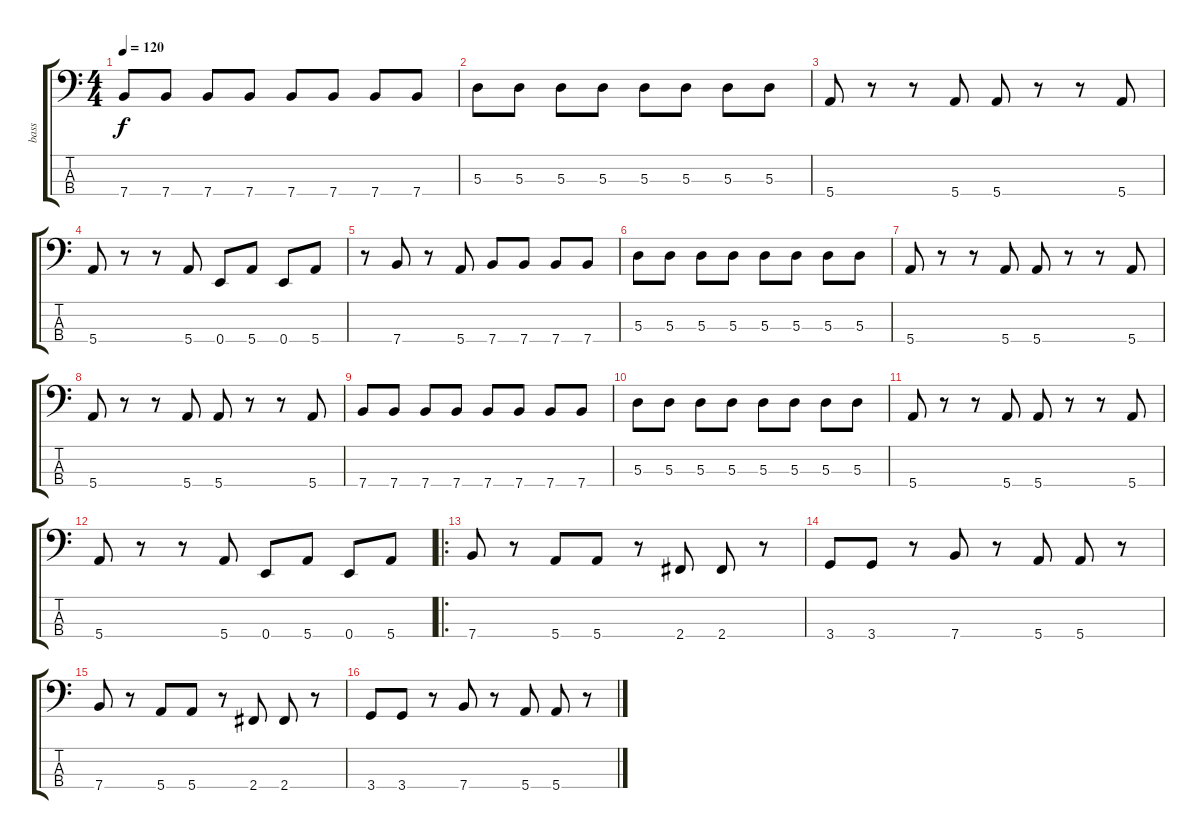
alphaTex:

\track ("bass" "bass") {mute instrument electricbassfinger}
\staff {score tabs}
\tuning (G2 D2 A1 E1) {hide}
\ts (4 4)
\tempo 120
\clef f4
\ks c
7.4.8{dy f} 7.4.8 7.4.8 7.4.8 7.4.8 7.4.8 7.4.8 7.4.8 |
5.3.8 5.3.8 5.3.8 5.3.8 5.3.8 5.3.8 5.3.8 5.3.8 |
5.4.8 r.8 r.8 5.4.8 5.4.8 r.8 r.8 5.4.8 |
5.4.8 r.8 r.8 5.4.8 0.4.8 5.4.8 0.4.8 5.4.8 |
r.8 7.4.8 r.8 5.4.8 7.4.8 7.4.8 7.4.8 7.4.8 |
5.3.8 5.3.8 5.3.8 5.3.8 5.3.8 5.3.8 5.3.8 5.3.8 |
5.4.8 r.8 r.8 5.4.8 5.4.8 r.8 r.8 5.4.8 |
5.4.8 r.8 r.8 5.4.8 5.4.8 r.8 r.8 5.4.8 |
7.4.8 7.4.8 7.4.8 7.4.8 7.4.8 7.4.8 7.4.8 7.4.8 |
5.3.8 5.3.8 5.3.8 5.3.8 5.3.8 5.3.8 5.3.8 5.3.8 |
5.4.8 r.8 r.8 5.4.8 5.4.8 r.8 r.8 5.4.8 |
5.4.8 r.8 r.8 5.4.8 0.4.8 5.4.8 0.4.8 5.4.8 |
\ro
7.4.8 r.8 5.4.8 5.4.8 r.8 2.4.8 2.4.8 r.8 |
3.4.8 3.4.8 r.8 7.4.8 r.8 5.4.8 5.4.8 r.8 |
7.4.8 r.8 5.4.8 5.4.8 r.8 2.4.8 2.4.8 r.8 |
3.4.8 3.4.8 r.8 7.4.8 r.8 5.4.8 5.4.8 r.8
